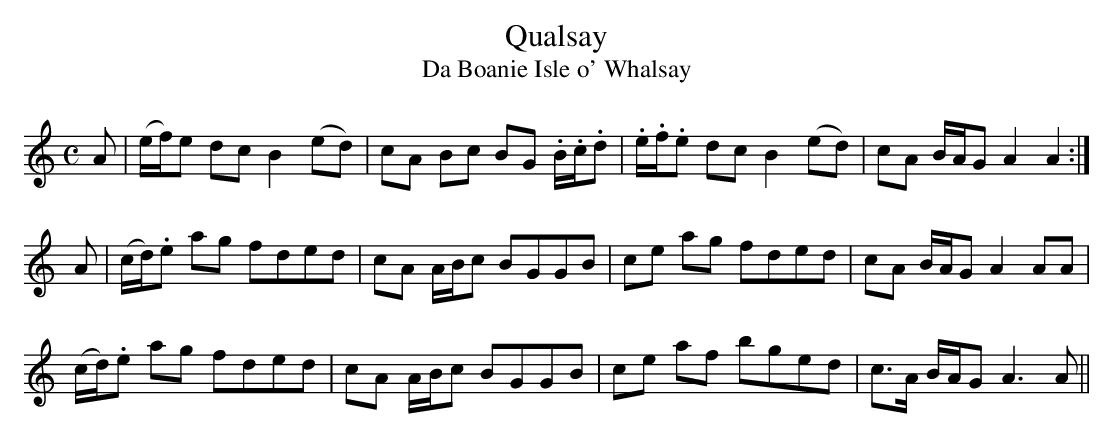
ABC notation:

X:1
T:Qualsay
T:Boanie Isle o' Whalsay, Da
M:C
L:1/8
K:Amin
A|(e/f/)e dc B2 (ed)|cA Bc BG .B/.c/.d|.e/.f/.e dc B2 (ed)|cA B/A/G A2A2:|
A|(c/d/).e ag fded|cA A/B/c BGGB|ce ag fded|cA B/A/G A2AA|
(c/d/).e ag fded|cA A/B/c BGGB|ce af bged|c>A B/A/G A3 A||
